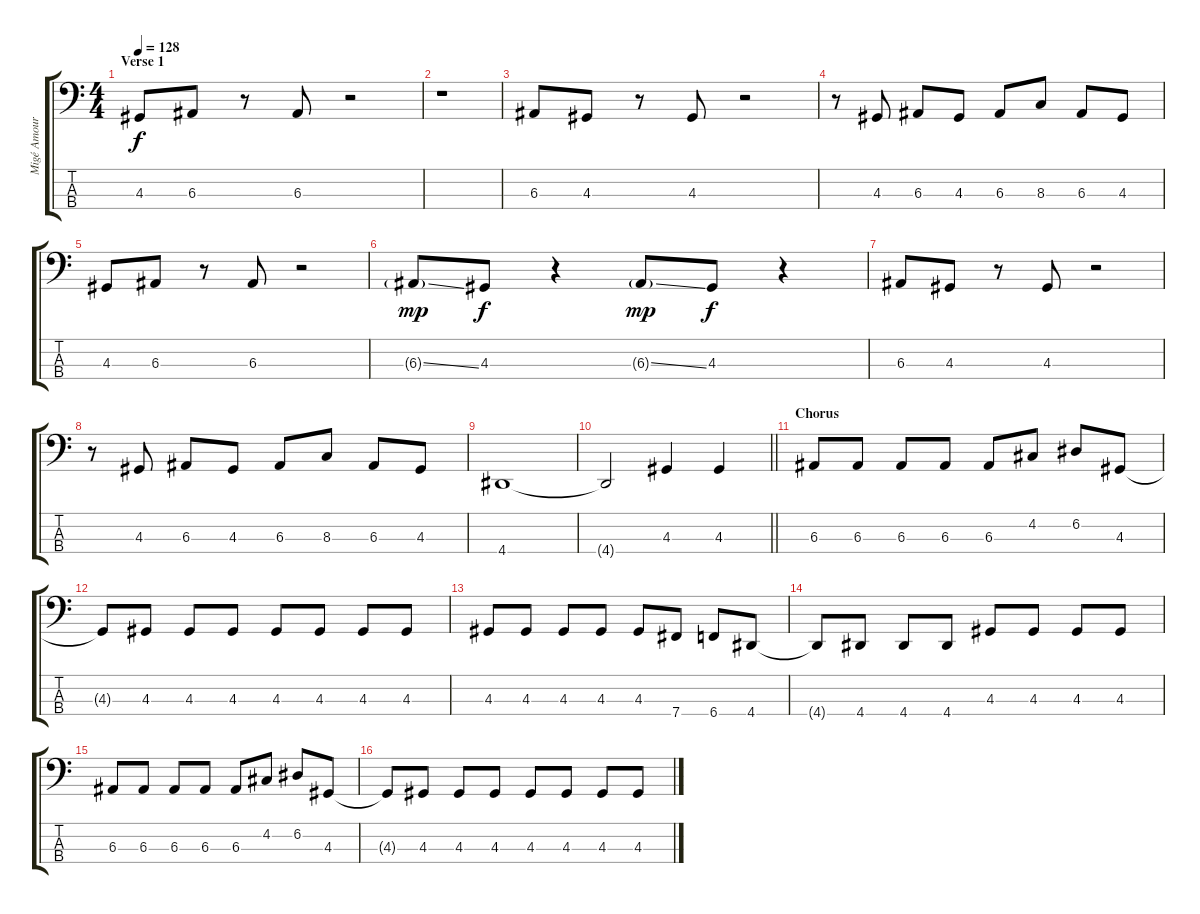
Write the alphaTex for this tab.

\track ("Migé Amour (Bass)" "Migé Amour") {instrument electricbasspick}
\staff {score tabs}
\tuning (D2 A1 E1 B0) {hide}
\ts (4 4)
\section ("" "Verse 1")
\tempo 128
\clef f4
\ks c
4.3.8{dy f} 6.3.8 r.8 6.3.8 r.2 |
r.1 |
6.3.8 4.3.8 r.8 4.3.8 r.2 |
r.8 4.3.8 6.3.8 4.3.8 6.3.8 8.3.8 6.3.8 4.3.8 |
4.3.8 6.3.8 r.8 6.3.8 r.2 |
6.3{ss g}.8{dy mp} 4.3.8{dy f} r.4 6.3{ss g}.8{dy mp} 4.3.8{dy f} r.4 |
6.3.8 4.3.8 r.8 4.3.8 r.2 |
r.8 4.3.8 6.3.8 4.3.8 6.3.8 8.3.8 6.3.8 4.3.8 |
4.4.1 |
\barLineRight lightlight
4.4{t}.2 4.3.4 4.3.4 |
\section ("" "Chorus")
6.3.8 6.3.8 6.3.8 6.3.8 6.3.8 4.2.8 6.2.8 4.3.8 |
4.3{t}.8 4.3.8 4.3.8 4.3.8 4.3.8 4.3.8 4.3.8 4.3.8 |
4.3.8 4.3.8 4.3.8 4.3.8 4.3.8 7.4.8 6.4.8 4.4.8 |
4.4{t}.8 4.4.8 4.4.8 4.4.8 4.3.8 4.3.8 4.3.8 4.3.8 |
6.3.8 6.3.8 6.3.8 6.3.8 6.3.8 4.2.8 6.2.8 4.3.8 |
4.3{t}.8 4.3.8 4.3.8 4.3.8 4.3.8 4.3.8 4.3.8 4.3.8
